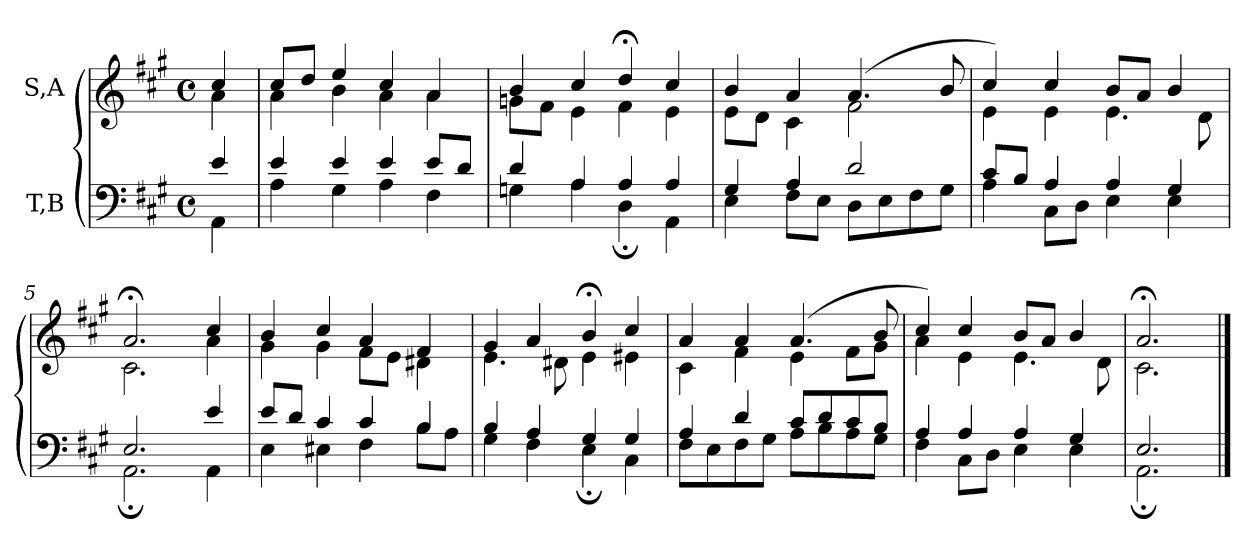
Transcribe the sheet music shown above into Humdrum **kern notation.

**kern	**kern
*part2	*part1
*staff2	*staff1
*I"T,B	*I"S,A
*clefF4	*clefG2
*k[f#c#g#]	*k[f#c#g#]
*M4/4	*M4/4
*met(c)	*met(c)
=	=
*^	*^
4e	4AA	4cc#	4a
=1	=1	=1	=1
4e	4A	8cc#L	4a
.	.	8ddJ	.
4e	4G#	4ee	4b
4e	4A	4cc#	4a
8eL	4F#	4a	4a
8dJ	.	.	.
=2	=2	=2	=2
4d	4Gn	4b	8gnL
.	.	.	8f#J
4A	4A	4cc#	4e
4A	4D;	4dd;<	4f#
4A	4AA	4cc#	4e
=3	=3	=3	=3
4G#	4E	4b	8eL
.	.	.	8dJ
4A	8F#L	4a	4c#
.	8EJ	.	.
2d	8DL	(>4.a	2f#
.	8E	.	.
.	8F#	.	.
.	8G#J	8b	.
=4	=4	=4	=4
8c#L	4A	4cc#)	4e
8BJ	.	.	.
4A	8C#L	4cc#	4e
.	8DJ	.	.
4A	4E	8bL	4.e
.	.	8aJ	.
4G#	4E	4b	.
.	.	.	8d
=5	=5	=5	=5
2.E	2.AA;	2.a;<	2.c#
4e	4AA	4cc#	4a
=6	=6	=6	=6
8eL	4E	4b	4g#
8dJ	.	.	.
4c#	4E#X	4cc#	4g#
4c#	4F#	4a	8f#L
.	.	.	8eJ
4B	8BL	4f#	4d#X
.	8AJ	.	.
=7	=7	=7	=7
4B	4G#	4g#	4.e
4A	4F#	4a	.
.	.	.	8d#X
4G#	4E;	4b;<	4e
4G#	4C#	4cc#	4e#X
=8	=8	=8	=8
4A	8F#L	4a	4c#
.	8E	.	.
4d	8F#	4a	4f#
.	8G#J	.	.
8c#L	8AL	(>4.a	4e
8d	8B	.	.
8c#	8A	.	8f#L
8BJ	8G#J	8b	8g#J
=9	=9	=9	=9
4A	4F#	4cc#)	4a
4A	8C#L	4cc#	4e
.	8DJ	.	.
4A	4E	8bL	4.e
.	.	8aJ	.
4G#	4E	4b	.
.	.	.	8d
=10	=10	=10	=10
2.E	2.AA;	2.a;<	2.c#
*v	*v	*	*
*	*v	*v
==	==
*-	*-
